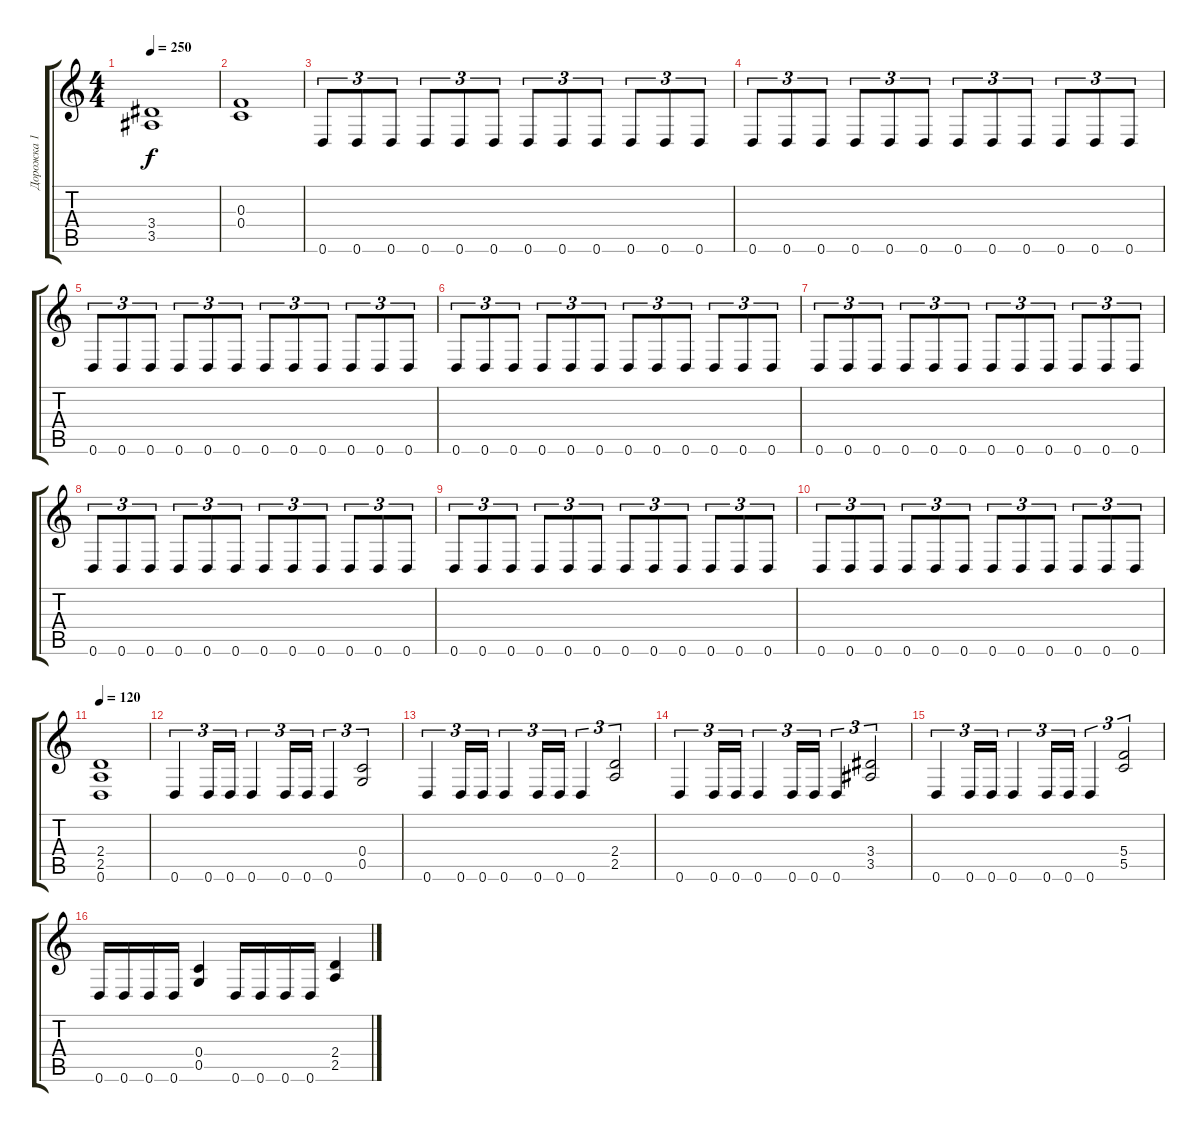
\track ("Дорожка 1" "Дорожка 1") {instrument distortionguitar}
\staff {score tabs}
\tuning (D4 A3 F3 C3 G2 D2) {hide}
\ts (4 4)
\tempo 250
\clef g2
\ks c
(3.4 3.5).1{dy f} |
(0.3 0.4).1 |
0.6.8{tu (3 2)} 0.6.8{tu (3 2)} 0.6.8{tu (3 2)} 0.6.8{tu (3 2)} 0.6.8{tu (3 2)} 0.6.8{tu (3 2)} 0.6.8{tu (3 2)} 0.6.8{tu (3 2)} 0.6.8{tu (3 2)} 0.6.8{tu (3 2)} 0.6.8{tu (3 2)} 0.6.8{tu (3 2)} |
0.6.8{tu (3 2)} 0.6.8{tu (3 2)} 0.6.8{tu (3 2)} 0.6.8{tu (3 2)} 0.6.8{tu (3 2)} 0.6.8{tu (3 2)} 0.6.8{tu (3 2)} 0.6.8{tu (3 2)} 0.6.8{tu (3 2)} 0.6.8{tu (3 2)} 0.6.8{tu (3 2)} 0.6.8{tu (3 2)} |
0.6.8{tu (3 2)} 0.6.8{tu (3 2)} 0.6.8{tu (3 2)} 0.6.8{tu (3 2)} 0.6.8{tu (3 2)} 0.6.8{tu (3 2)} 0.6.8{tu (3 2)} 0.6.8{tu (3 2)} 0.6.8{tu (3 2)} 0.6.8{tu (3 2)} 0.6.8{tu (3 2)} 0.6.8{tu (3 2)} |
0.6.8{tu (3 2)} 0.6.8{tu (3 2)} 0.6.8{tu (3 2)} 0.6.8{tu (3 2)} 0.6.8{tu (3 2)} 0.6.8{tu (3 2)} 0.6.8{tu (3 2)} 0.6.8{tu (3 2)} 0.6.8{tu (3 2)} 0.6.8{tu (3 2)} 0.6.8{tu (3 2)} 0.6.8{tu (3 2)} |
0.6.8{tu (3 2)} 0.6.8{tu (3 2)} 0.6.8{tu (3 2)} 0.6.8{tu (3 2)} 0.6.8{tu (3 2)} 0.6.8{tu (3 2)} 0.6.8{tu (3 2)} 0.6.8{tu (3 2)} 0.6.8{tu (3 2)} 0.6.8{tu (3 2)} 0.6.8{tu (3 2)} 0.6.8{tu (3 2)} |
0.6.8{tu (3 2)} 0.6.8{tu (3 2)} 0.6.8{tu (3 2)} 0.6.8{tu (3 2)} 0.6.8{tu (3 2)} 0.6.8{tu (3 2)} 0.6.8{tu (3 2)} 0.6.8{tu (3 2)} 0.6.8{tu (3 2)} 0.6.8{tu (3 2)} 0.6.8{tu (3 2)} 0.6.8{tu (3 2)} |
0.6.8{tu (3 2)} 0.6.8{tu (3 2)} 0.6.8{tu (3 2)} 0.6.8{tu (3 2)} 0.6.8{tu (3 2)} 0.6.8{tu (3 2)} 0.6.8{tu (3 2)} 0.6.8{tu (3 2)} 0.6.8{tu (3 2)} 0.6.8{tu (3 2)} 0.6.8{tu (3 2)} 0.6.8{tu (3 2)} |
0.6.8{tu (3 2)} 0.6.8{tu (3 2)} 0.6.8{tu (3 2)} 0.6.8{tu (3 2)} 0.6.8{tu (3 2)} 0.6.8{tu (3 2)} 0.6.8{tu (3 2)} 0.6.8{tu (3 2)} 0.6.8{tu (3 2)} 0.6.8{tu (3 2)} 0.6.8{tu (3 2)} 0.6.8{tu (3 2)} |
\tempo 120
(2.4 2.5 0.6).1 |
0.6.4{tu (3 2)} 0.6.16{tu (3 2)} 0.6.16{tu (3 2)} 0.6.4{tu (3 2)} 0.6.16{tu (3 2)} 0.6.16{tu (3 2)} 0.6.4{tu (3 2)} (0.4 0.5).2{tu (3 2)} |
0.6.4{tu (3 2)} 0.6.16{tu (3 2)} 0.6.16{tu (3 2)} 0.6.4{tu (3 2)} 0.6.16{tu (3 2)} 0.6.16{tu (3 2)} 0.6.4{tu (3 2)} (2.4 2.5).2{tu (3 2)} |
0.6.4{tu (3 2)} 0.6.16{tu (3 2)} 0.6.16{tu (3 2)} 0.6.4{tu (3 2)} 0.6.16{tu (3 2)} 0.6.16{tu (3 2)} 0.6.4{tu (3 2)} (3.4 3.5).2{tu (3 2)} |
0.6.4{tu (3 2)} 0.6.16{tu (3 2)} 0.6.16{tu (3 2)} 0.6.4{tu (3 2)} 0.6.16{tu (3 2)} 0.6.16{tu (3 2)} 0.6.4{tu (3 2)} (5.4 5.5).2{tu (3 2)} |
0.6.16 0.6.16 0.6.16 0.6.16 (0.4 0.5).4 0.6.16 0.6.16 0.6.16 0.6.16 (2.4 2.5).4
